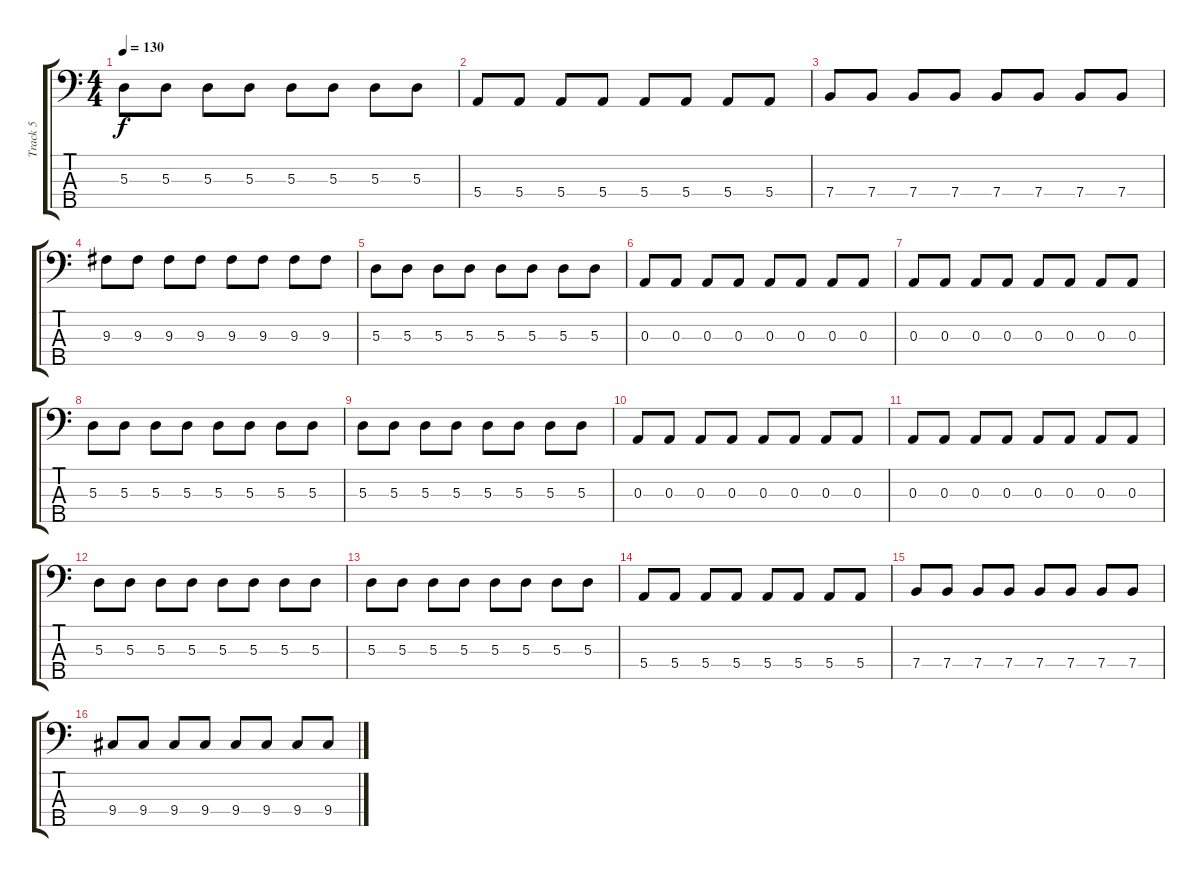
\track ("Track 5" "Track 5") {instrument electricbassfinger}
\staff {score tabs}
\tuning (G2 D2 A1 E1 B0) {hide}
\ts (4 4)
\tempo 130
\clef f4
\ks c
5.3.8{dy f} 5.3.8 5.3.8 5.3.8 5.3.8 5.3.8 5.3.8 5.3.8 |
5.4.8 5.4.8 5.4.8 5.4.8 5.4.8 5.4.8 5.4.8 5.4.8 |
7.4.8 7.4.8 7.4.8 7.4.8 7.4.8 7.4.8 7.4.8 7.4.8 |
9.3.8 9.3.8 9.3.8 9.3.8 9.3.8 9.3.8 9.3.8 9.3.8 |
5.3.8 5.3.8 5.3.8 5.3.8 5.3.8 5.3.8 5.3.8 5.3.8 |
0.3.8 0.3.8 0.3.8 0.3.8 0.3.8 0.3.8 0.3.8 0.3.8 |
0.3.8 0.3.8 0.3.8 0.3.8 0.3.8 0.3.8 0.3.8 0.3.8 |
5.3.8 5.3.8 5.3.8 5.3.8 5.3.8 5.3.8 5.3.8 5.3.8 |
5.3.8 5.3.8 5.3.8 5.3.8 5.3.8 5.3.8 5.3.8 5.3.8 |
0.3.8 0.3.8 0.3.8 0.3.8 0.3.8 0.3.8 0.3.8 0.3.8 |
0.3.8 0.3.8 0.3.8 0.3.8 0.3.8 0.3.8 0.3.8 0.3.8 |
5.3.8 5.3.8 5.3.8 5.3.8 5.3.8 5.3.8 5.3.8 5.3.8 |
5.3.8 5.3.8 5.3.8 5.3.8 5.3.8 5.3.8 5.3.8 5.3.8 |
5.4.8 5.4.8 5.4.8 5.4.8 5.4.8 5.4.8 5.4.8 5.4.8 |
7.4.8 7.4.8 7.4.8 7.4.8 7.4.8 7.4.8 7.4.8 7.4.8 |
9.4.8 9.4.8 9.4.8 9.4.8 9.4.8 9.4.8 9.4.8 9.4.8
